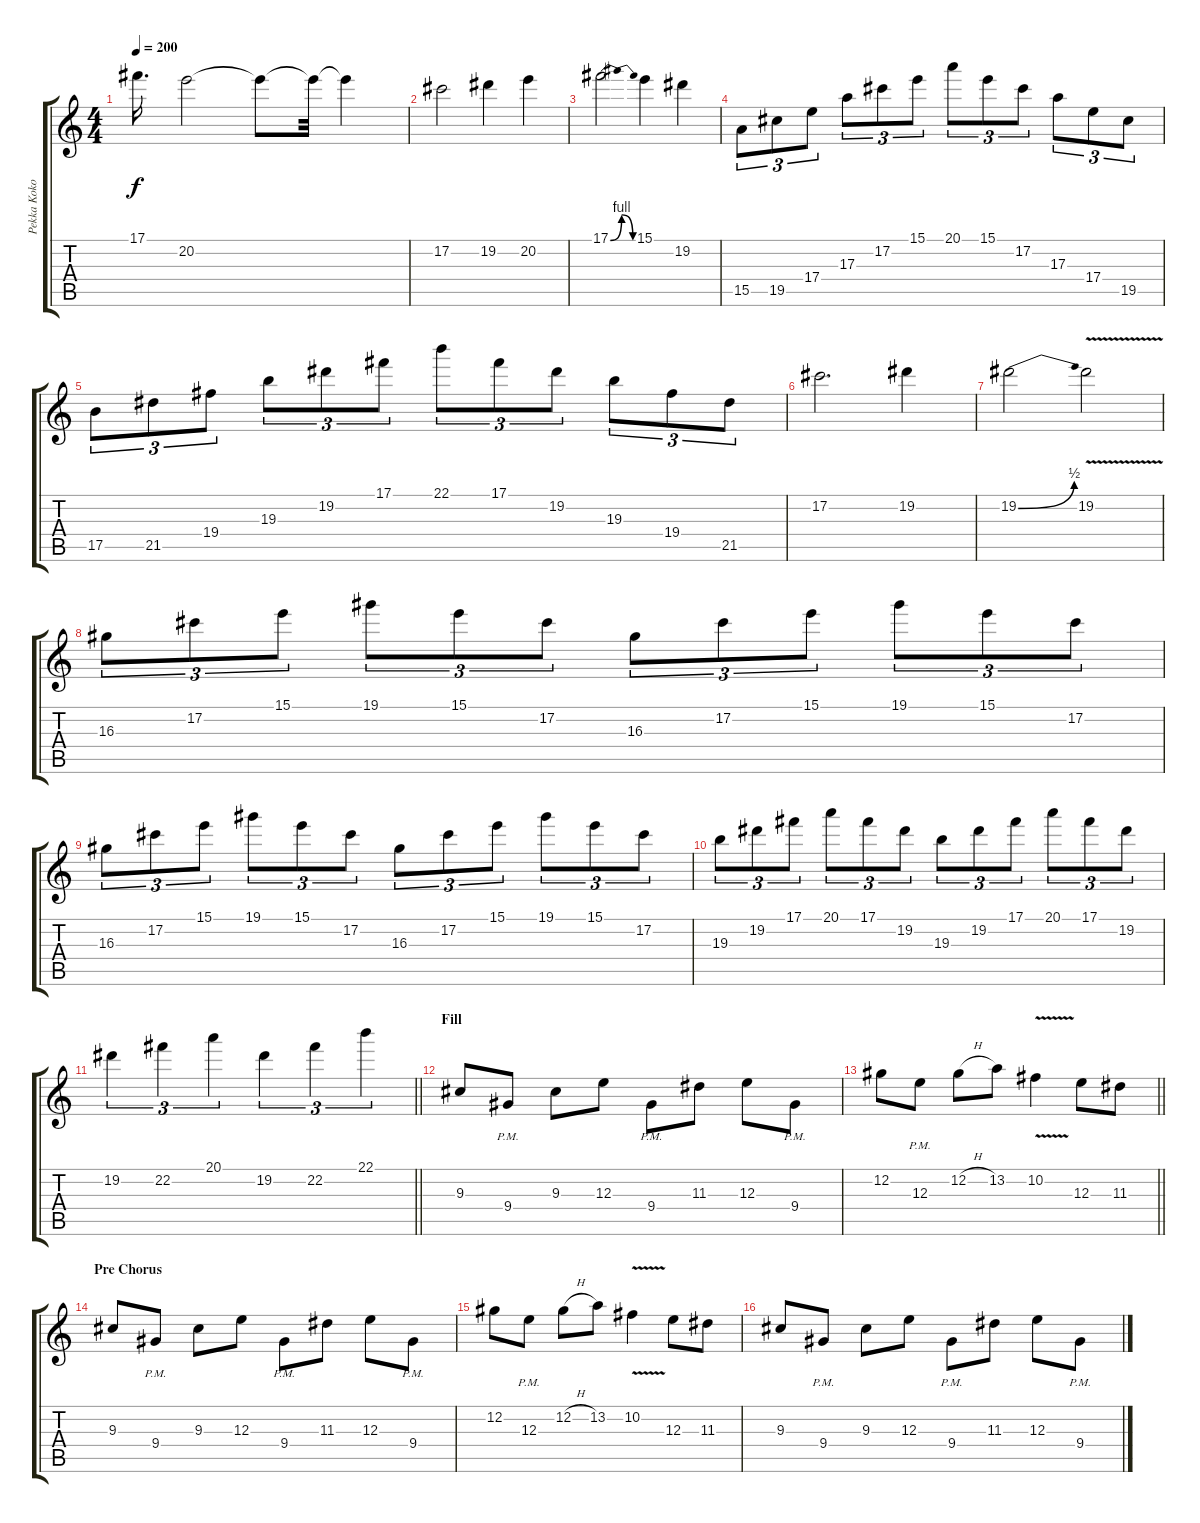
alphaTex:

\track ("Pekka Koko" "Pekka Koko") {instrument distortionguitar}
\staff {score tabs}
\tuning (Db4 Ab3 E3 B2 Gb2 Db2) {hide}
\ts (4 4)
\tempo 200
\clef g2
\ks c
17.1.16{d dy f} 20.2.2 20.2{t}.8 20.2{t}.32 20.2{t}.4 |
17.2.2 19.2.4 20.2.4 |
17.1{be (bendrelease 0 0 30 4 30 4 60 0)}.2 15.1.4 19.2.4 |
15.5.8{tu (3 2)} 19.5.8{tu (3 2)} 17.4.8{tu (3 2)} 17.3.8{tu (3 2)} 17.2.8{tu (3 2)} 15.1.8{tu (3 2)} 20.1.8{tu (3 2)} 15.1.8{tu (3 2)} 17.2.8{tu (3 2)} 17.3.8{tu (3 2)} 17.4.8{tu (3 2)} 19.5.8{tu (3 2)} |
17.5.8{tu (3 2)} 21.5.8{tu (3 2)} 19.4.8{tu (3 2)} 19.3.8{tu (3 2)} 19.2.8{tu (3 2)} 17.1.8{tu (3 2)} 22.1.8{tu (3 2)} 17.1.8{tu (3 2)} 19.2.8{tu (3 2)} 19.3.8{tu (3 2)} 19.4.8{tu (3 2)} 21.5.8{tu (3 2)} |
17.2.2{d} 19.2.4 |
19.2{be (bend 0 0 60 2)}.2 19.2{v}.2 |
16.3.8{tu (3 2)} 17.2.8{tu (3 2)} 15.1.8{tu (3 2)} 19.1.8{tu (3 2)} 15.1.8{tu (3 2)} 17.2.8{tu (3 2)} 16.3.8{tu (3 2)} 17.2.8{tu (3 2)} 15.1.8{tu (3 2)} 19.1.8{tu (3 2)} 15.1.8{tu (3 2)} 17.2.8{tu (3 2)} |
16.3.8{tu (3 2)} 17.2.8{tu (3 2)} 15.1.8{tu (3 2)} 19.1.8{tu (3 2)} 15.1.8{tu (3 2)} 17.2.8{tu (3 2)} 16.3.8{tu (3 2)} 17.2.8{tu (3 2)} 15.1.8{tu (3 2)} 19.1.8{tu (3 2)} 15.1.8{tu (3 2)} 17.2.8{tu (3 2)} |
19.3.8{tu (3 2)} 19.2.8{tu (3 2)} 17.1.8{tu (3 2)} 20.1.8{tu (3 2)} 17.1.8{tu (3 2)} 19.2.8{tu (3 2)} 19.3.8{tu (3 2)} 19.2.8{tu (3 2)} 17.1.8{tu (3 2)} 20.1.8{tu (3 2)} 17.1.8{tu (3 2)} 19.2.8{tu (3 2)} |
\barLineRight lightlight
19.2.4{tu (3 2)} 22.2.4{tu (3 2)} 20.1.4{tu (3 2)} 19.2.4{tu (3 2)} 22.2.4{tu (3 2)} 22.1.4{tu (3 2)} |
\section ("" "Fill")
9.3.8 9.4{pm}.8 9.3.8 12.3.8 9.4{pm}.8 11.3.8 12.3.8 9.4{pm}.8 |
\barLineRight lightlight
12.2.8 12.3{pm}.8 12.2{h}.8 13.2.8 10.2{v}.4 12.3.8 11.3.8 |
\section ("" "Pre Chorus")
9.3.8 9.4{pm}.8 9.3.8 12.3.8 9.4{pm}.8 11.3.8 12.3.8 9.4{pm}.8 |
12.2.8 12.3{pm}.8 12.2{h}.8 13.2.8 10.2{v}.4 12.3.8 11.3.8 |
9.3.8 9.4{pm}.8 9.3.8 12.3.8 9.4{pm}.8 11.3.8 12.3.8 9.4{pm}.8
